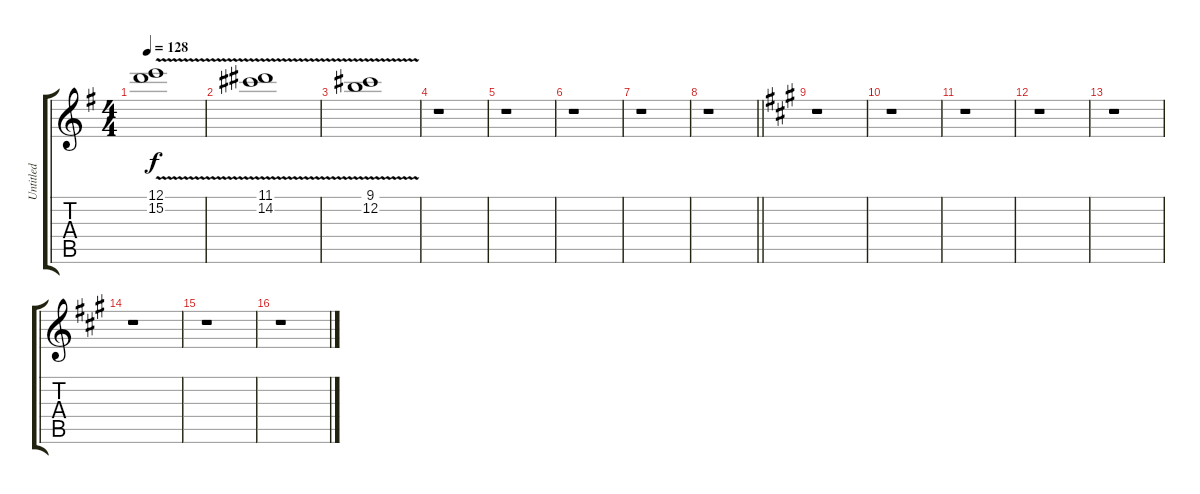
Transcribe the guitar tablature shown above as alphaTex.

\track ("Untitled" "Untitled") {instrument distortionguitar}
\staff {score tabs}
\tuning (E4 B3 G3 D3 A2 E2) {hide}
\ts (4 4)
\tempo 128
\clef g2
\ks g
(12.1{v} 15.2{v}).1{dy f} |
(11.1{v} 14.2{v}).1 |
(9.1{v} 12.2{v}).1 |
r.1 |
r.1 |
r.1 |
r.1 |
\barLineRight lightlight
r.1 |
\ks a
r.1 |
r.1 |
r.1 |
r.1 |
r.1 |
r.1 |
r.1 |
r.1
